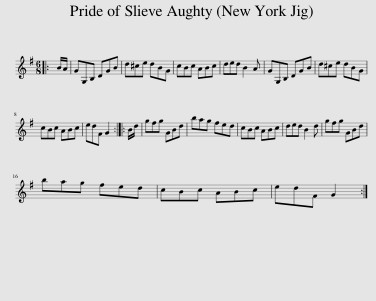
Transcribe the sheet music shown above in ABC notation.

X:1
L:1/8
M:6/8
I:linebreak $
K:G
V:1 treble
V:1
|: B/A/ | GG,B, DGB | d^ce dBG | cBc ABc | ded B2 A | %5
 GG,B, DGB | d^ce dBG |$ cBc ABc | edF G2 :: B/d/ | %10
 gfg GBd | bag fed | cBc ABc | ded B2 d | gfg GBd |$ %15
 bag fed | cBc ABc | edF G2 :| %18
